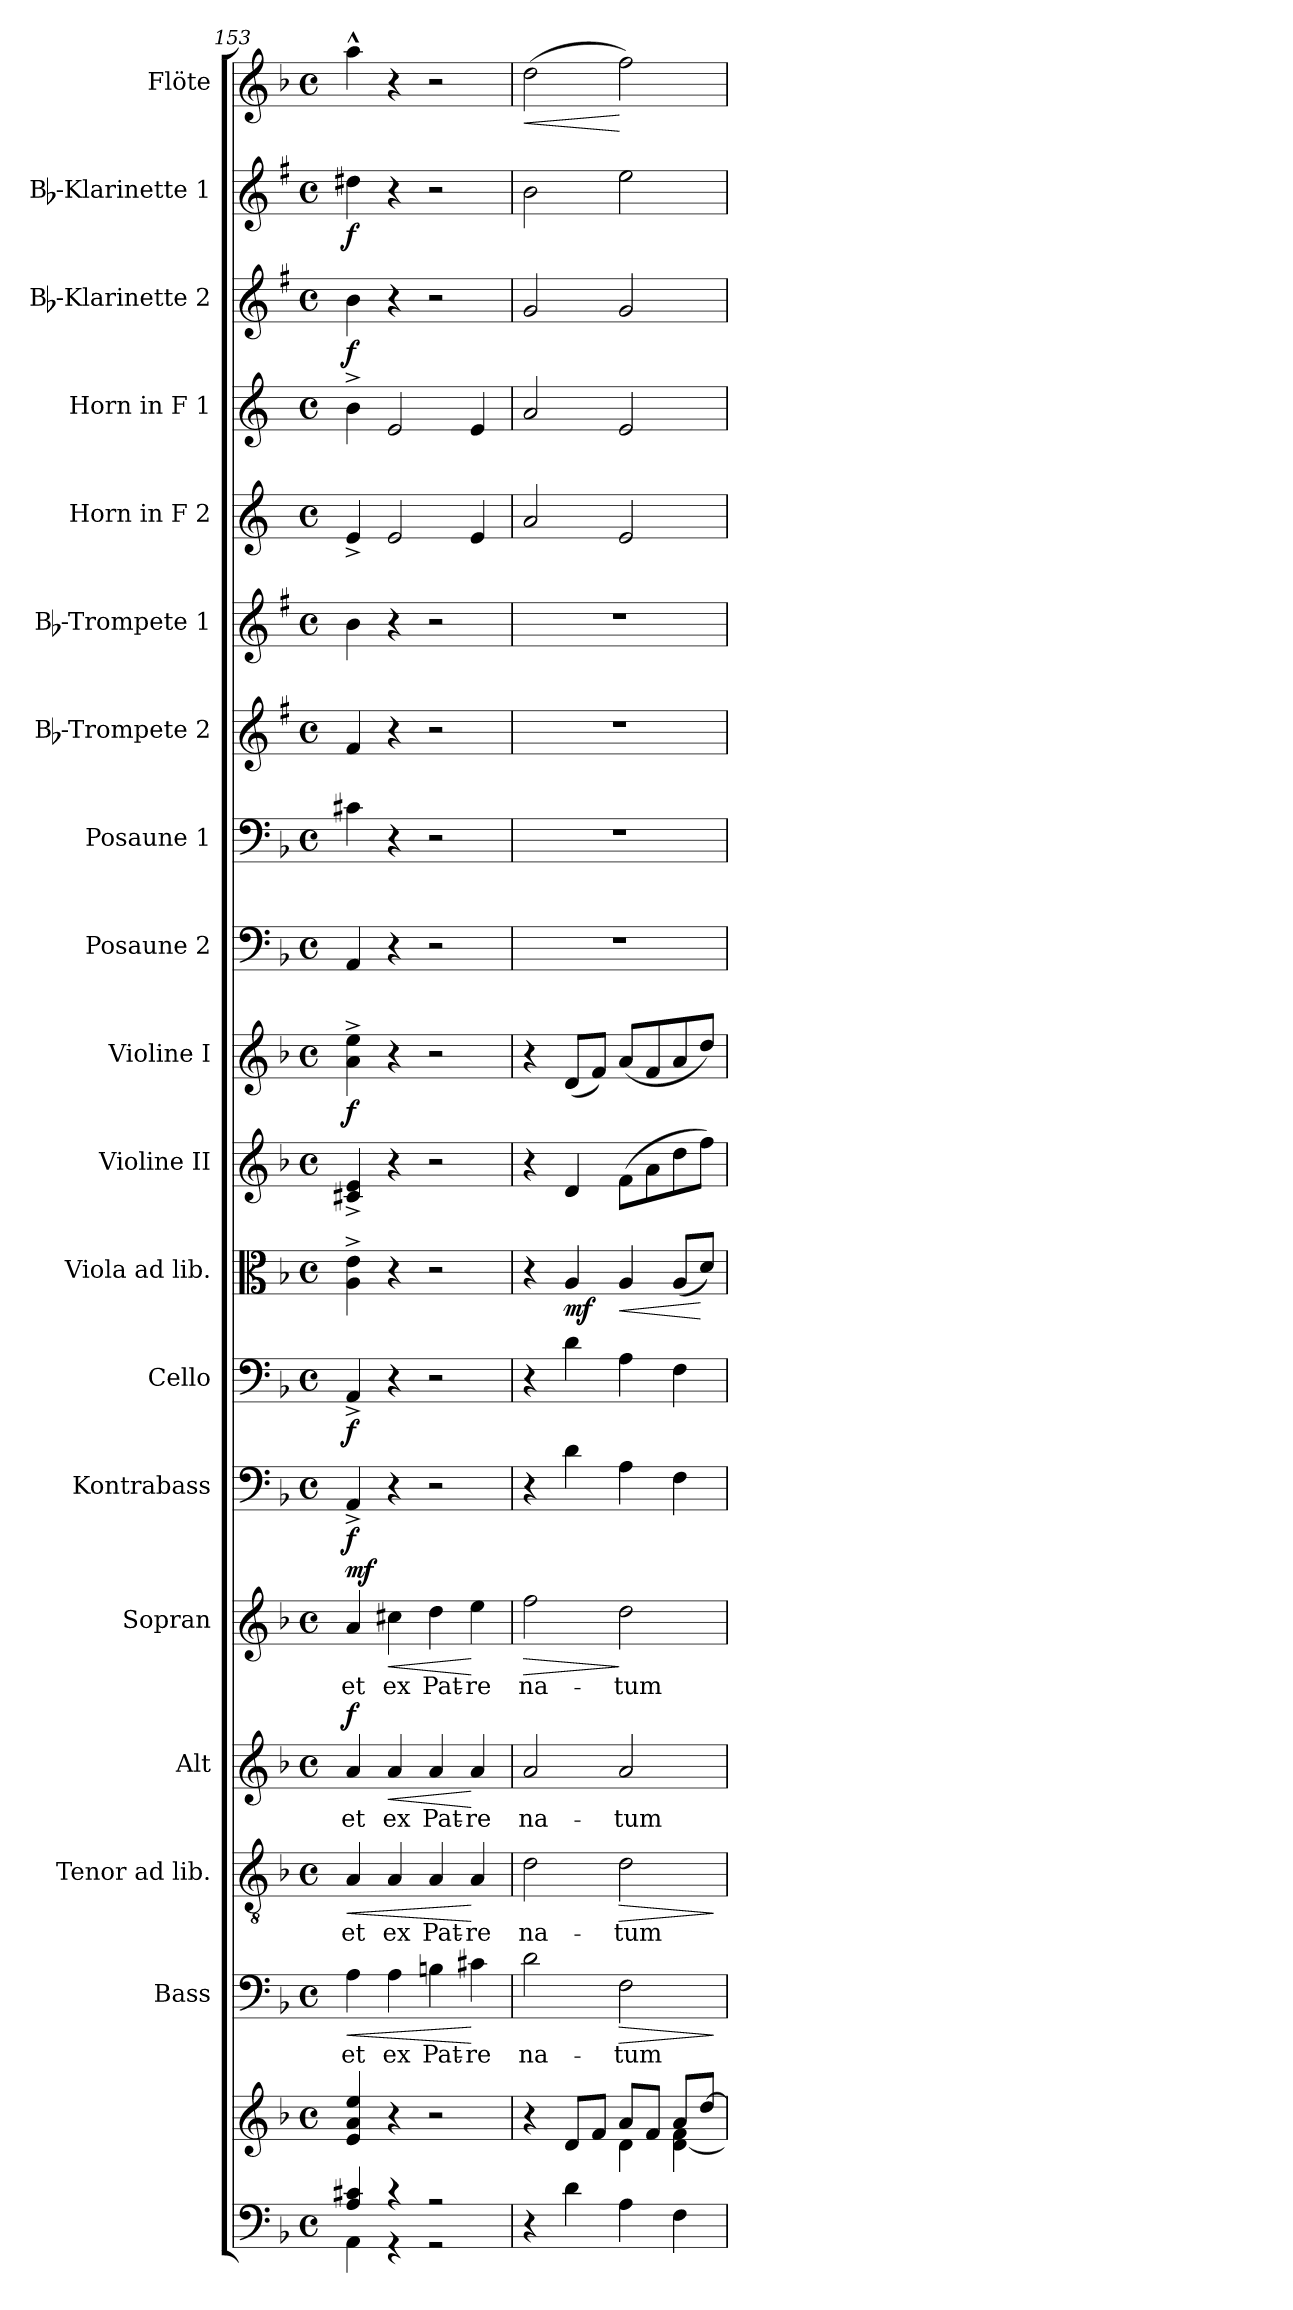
**kern	**kern	**kern	**text	**dynam	**kern	**text	**dynam	**kern	**text	**dynam	**kern	**text	**dynam	**kern	**dynam	**kern	**dynam	**kern	**dynam	**kern	**kern	**dynam	**kern	**kern	**kern	**kern	**kern	**kern	**kern	**dynam	**kern	**dynam	**kern	**dynam
*part19	*part19	*part18	*part18	*part18	*part17	*part17	*part17	*part16	*part16	*part16	*part15	*part15	*part15	*part14	*part14	*part13	*part13	*part12	*part12	*part11	*part10	*part10	*part9	*part8	*part7	*part6	*part5	*part4	*part3	*part3	*part2	*part2	*part1	*part1
*staff20	*staff19	*staff18	*staff18	*staff18	*staff17	*staff17	*staff17	*staff16	*staff16	*staff16	*staff15	*staff15	*staff15	*staff14	*staff14	*staff13	*staff13	*staff12	*staff12	*staff11	*staff10	*staff10	*staff9	*staff8	*staff7	*staff6	*staff5	*staff4	*staff3	*staff3	*staff2	*staff2	*staff1	*staff1
*	*	*I"Bass	*	*	*I"Tenor ad lib.	*	*	*I"Alt	*	*	*I"Sopran	*	*	*I"Kontrabass	*	*I"Cello	*	*I"Viola ad lib.	*	*I"Violine II	*I"Violine I	*	*I"Posaune 2	*I"Posaune 1	*I"Bb-Trompete 2	*I"Bb-Trompete 1	*I"Horn in F 2	*I"Horn in F 1	*I"Bb-Klarinette 2	*	*I"Bb-Klarinette 1	*	*I"Flöte	*
*	*	*I'B.	*	*	*I'T.	*	*	*I'A.	*	*	*I'S.	*	*	*I'Kb.	*	*	*	*I'Vla.	*	*I'Vl. II	*I'Vl. I	*	*I'Pos. 2	*I'Pos. 1	*I'Bb Trp. 2	*I'Bb Trp. 1	*	*	*I'Bb Kl. 2	*	*I'Bb Kl. 1	*	*I'Fl.	*
*clefF4	*clefG2	*clefF4	*	*	*clefGv2	*	*	*clefG2	*	*	*clefG2	*	*	*clefF4	*	*clefF4	*	*clefC3	*	*clefG2	*clefG2	*	*clefF4	*clefF4	*clefG2	*clefG2	*clefG2	*clefG2	*clefG2	*	*clefG2	*	*clefG2	*
*	*	*	*	*	*	*	*	*	*	*	*	*	*	*ITrd7c12	*	*	*	*	*	*	*	*	*	*	*ITrd1c2	*ITrd1c2	*ITrd4c7	*ITrd4c7	*ITrd1c2	*	*ITrd1c2	*	*	*
*k[b-]	*k[b-]	*k[b-]	*	*	*k[b-]	*	*	*k[b-]	*	*	*k[b-]	*	*	*k[b-]	*	*k[b-]	*	*k[b-]	*	*k[b-]	*k[b-]	*	*k[b-]	*k[b-]	*k[b-]	*k[b-]	*k[b-]	*k[b-]	*k[b-]	*	*k[b-]	*	*k[b-]	*
*F:	*F:	*F:	*	*	*F:	*	*	*F:	*	*	*F:	*	*	*F:	*	*F:	*	*F:	*	*F:	*F:	*	*F:	*F:	*F:	*F:	*F:	*F:	*F:	*	*F:	*	*F:	*
*M4/4	*M4/4	*M4/4	*	*	*M4/4	*	*	*M4/4	*	*	*M4/4	*	*	*M4/4	*	*M4/4	*	*M4/4	*	*M4/4	*M4/4	*	*M4/4	*M4/4	*M4/4	*M4/4	*M4/4	*M4/4	*M4/4	*	*M4/4	*	*M4/4	*
*met(c)	*met(c)	*met(c)	*	*	*met(c)	*	*	*met(c)	*	*	*met(c)	*	*	*met(c)	*	*met(c)	*	*met(c)	*	*met(c)	*met(c)	*	*met(c)	*met(c)	*met(c)	*met(c)	*met(c)	*met(c)	*met(c)	*	*met(c)	*	*met(c)	*
=153	=153	=153	=153	=153	=153	=153	=153	=153	=153	=153	=153	=153	=153	=153	=153	=153	=153	=153	=153	=153	=153	=153	=153	=153	=153	=153	=153	=153	=153	=153	=153	=153	=153	=153
*^	*	*	*	*	*	*	*	*	*	*	*	*	*	*	*	*	*	*	*	*	*	*	*	*	*	*	*	*	*	*	*	*	*	*
!	!	!	!	!LO:LY:b	!LO:HP:b	!	!LO:LY:b	!LO:HP:b	!	!LO:LY:b	!LO:DY:a	!	!LO:LY:b	!LO:DY:a	!	!LO:DY:b	!	!LO:DY:b	!	!	!	!	!LO:DY:b	!	!	!	!	!	!	!	!LO:DY:b	!	!LO:DY:b	!	!
4A/ 4c#X/	4AA\	4e/ 4a/ 4ee/	4A\	et	<	4A/	et	<	4a/	et	f	4a/	et	mf	4AAA^>/	f	4AA^>/	f	4A\^> 4e\^>	.	4c#X/^< 4e/^<	4a\^> 4ee\^>	f	4AA/	4c#X\	4e/	4a\	4A^</	4e^>\	4a\	f	4cc#X\	f	4aa^^>\	.
!	!	!	!	!LO:LY:b	!	!	!LO:LY:b	!	!	!LO:LY:b	!LO:HP:b	!	!LO:LY:b	!LO:HP:b	!	!	!	!	!	!	!	!	!	!	!	!	!	!	!	!	!	!	!	!	!
4r	4r	4r	4A\	ex	.	4A/	ex	.	4a/	ex	<	4cc#X\	ex	<	4r	.	4r	.	4r	.	4r	4r	.	4r	4r	4r	4r	2A/	2A/	4r	.	4r	.	4r	.
!	!	!	!	!LO:LY:b	!	!	!LO:LY:b	!	!	!LO:LY:b	!	!	!LO:LY:b	!	!	!	!	!	!	!	!	!	!	!	!	!	!	!	!	!	!	!	!	!	!
2r	2r	2r	4Bn\	Pat-	.	4A/	Pat-	.	4a/	Pat-	.	4dd\	Pat-	.	2r	.	2r	.	2r	.	2r	2r	.	2r	2r	2r	2r	.	.	2r	.	2r	.	2r	.
!	!	!	!	!LO:LY:b	!	!	!LO:LY:b	!	!	!LO:LY:b	!	!	!LO:LY:b	!	!	!	!	!	!	!	!	!	!	!	!	!	!	!	!	!	!	!	!	!	!
.	.	.	4c#X\	-re	[	4A/	-re	[	4a/	-re	[	4ee\	-re	[	.	.	.	.	.	.	.	.	.	.	.	.	.	4A/	4A/	.	.	.	.	.	.
*v	*v	*	*	*	*	*	*	*	*	*	*	*	*	*	*	*	*	*	*	*	*	*	*	*	*	*	*	*	*	*	*	*	*	*	*
!!LO:PB:g=z
=154	=154	=154	=154	=154	=154	=154	=154	=154	=154	=154	=154	=154	=154	=154	=154	=154	=154	=154	=154	=154	=154	=154	=154	=154	=154	=154	=154	=154	=154	=154	=154	=154	=154	=154
*	*^	*	*	*	*	*	*	*	*	*	*	*	*	*	*	*	*	*	*	*	*	*	*	*	*	*	*	*	*	*	*	*	*	*
!	!	!	!	!LO:LY:b	!	!	!LO:LY:b	!	!	!LO:LY:b	!	!	!LO:LY:b	!LO:HP:b	!	!	!	!	!	!	!	!	!	!	!	!	!	!	!	!	!	!	!	!	!LO:HP:b
4r	4r	2ryy	2d\	na-	.	2d\	na-	.	2a/	na-	.	2ff\	na-	>	4r	.	4r	.	4r	.	4r	4r	.	1r	1r	1r	1r	2d/	2d/	2f/	.	2a\	.	(>2dd\	<
!	!	!	!	!	!	!	!	!	!	!	!	!	!	!	!	!	!	!	!	!LO:DY:b	!	!	!	!	!	!	!	!	!	!	!	!	!	!	!
4d\	8d/L	.	.	.	.	.	.	.	.	.	.	.	.	.	4D\	.	4d\	.	4A/	mf	4d/	(<8d/L	.	.	.	.	.	.	.	.	.	.	.	.	.
.	8f/J	.	.	.	.	.	.	.	.	.	.	.	.	.	.	.	.	.	.	.	.	8f/J)	.	.	.	.	.	.	.	.	.	.	.	.	.
!	!	!	!	!LO:LY:b	!LO:HP:b	!	!LO:LY:b	!LO:HP:b	!	!LO:LY:b	!	!	!LO:LY:b	!	!	!	!	!	!	!LO:HP:b	!	!	!	!	!	!	!	!	!	!	!	!	!	!	!
4A\	8a/L	4d\	2F\	-tum	>	2d\	-tum	>	2a/	-tum	.	2dd\	-tum	]	4AA\	.	4A\	.	4A/	<	(>8f\L	(<8a/L	.	.	.	.	.	2A/	2A/	2f/	.	2dd\	.	2ff\)	[
.	8f/J	.	.	.	.	.	.	.	.	.	.	.	.	.	.	.	.	.	.	.	8a\	8f/	.	.	.	.	.	.	.	.	.	.	.	.	.
4F\	8a/L	[<4d\ 4f\	.	.	.	.	.	.	.	.	.	.	.	.	4FF\	.	4F\	.	(<8A/L	.	8dd\	8a/	.	.	.	.	.	.	.	.	.	.	.	.	.
.	[>8dd/J	.	.	.	.	.	.	.	.	.	.	.	.	.	.	.	.	.	8d/J)	[	8ff\J)	8dd/J)	.	.	.	.	.	.	.	.	.	.	.	.	.
*	*v	*v	*	*	*	*	*	*	*	*	*	*	*	*	*	*	*	*	*	*	*	*	*	*	*	*	*	*	*	*	*	*	*	*	*
.	.	.	.	]	.	.	]	.	.	.	.	.	.	.	.	.	.	.	.	.	.	.	.	.	.	.	.	.	.	.	.	.	.	.
=	=	=	=	=	=	=	=	=	=	=	=	=	=	=	=	=	=	=	=	=	=	=	=	=	=	=	=	=	=	=	=	=	=	=
*-	*-	*-	*-	*-	*-	*-	*-	*-	*-	*-	*-	*-	*-	*-	*-	*-	*-	*-	*-	*-	*-	*-	*-	*-	*-	*-	*-	*-	*-	*-	*-	*-	*-	*-
